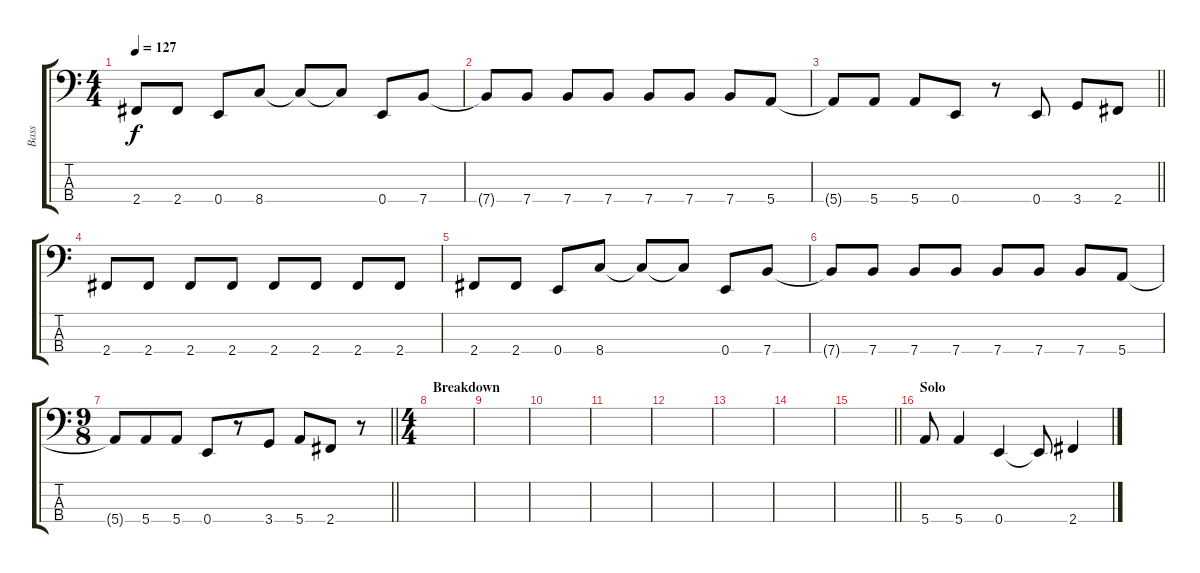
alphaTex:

\track ("Bass" "Bass") {instrument electricbassfinger}
\staff {score tabs}
\tuning (G2 D2 A1 E1) {hide}
\ts (4 4)
\tempo 127
\clef f4
\ks c
2.4.8{dy f} 2.4.8 0.4.8 8.4.8 8.4{t}.8 8.4{t}.8 0.4.8 7.4.8 |
7.4{t}.8 7.4.8 7.4.8 7.4.8 7.4.8 7.4.8 7.4.8 5.4.8 |
\barLineRight lightlight
5.4{t}.8 5.4.8 5.4.8 0.4.8 r.8 0.4.8 3.4.8 2.4.8 |
2.4.8 2.4.8 2.4.8 2.4.8 2.4.8 2.4.8 2.4.8 2.4.8 |
2.4.8 2.4.8 0.4.8 8.4.8 8.4{t}.8 8.4{t}.8 0.4.8 7.4.8 |
7.4{t}.8 7.4.8 7.4.8 7.4.8 7.4.8 7.4.8 7.4.8 5.4.8 |
\ts (9 8)
\barLineRight lightlight
5.4{t}.8 5.4.8 5.4.8 0.4.8 r.8 3.4.8 5.4.8 2.4.8 r.8 |
\ts (4 4)
\section ("" "Breakdown")
|
|
|
|
|
|
|
\barLineRight lightlight
|
\section ("" "Solo")
5.4.8 5.4.4 0.4.4 0.4{t}.8 2.4.4
